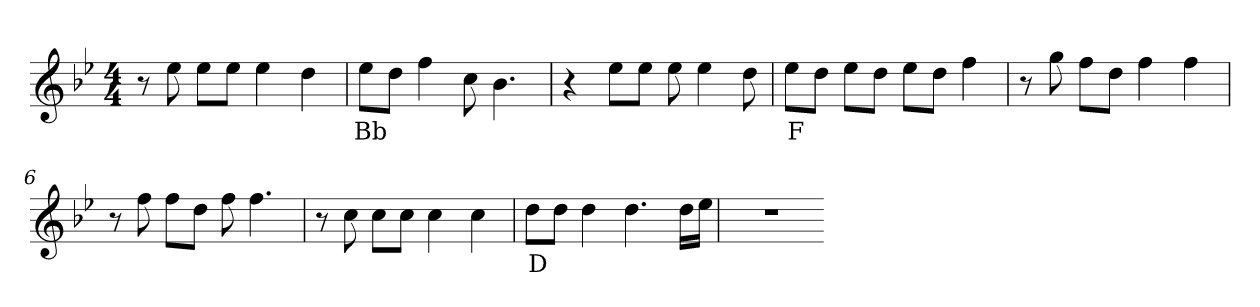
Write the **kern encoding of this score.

**kern	**text
*part1	*part1
*staff1	*staff1
*clefG2	*
*k[b-e-]	*
*M4/4	*
=1	=1
8r	.
8ee-	.
8ee-\L	.
8ee-\J	.
4ee-	.
4dd	.
=2	=2
8ee-\L	Bb
8dd\J	.
4ff	.
8cc	.
4.b-	.
=3	=3
4r	.
8ee-\L	.
8ee-\J	.
8ee-	.
4ee-	.
8dd	.
=4	=4
8ee-\L	F
8dd\J	.
8ee-\L	.
8dd\J	.
8ee-\L	.
8dd\J	.
4ff	.
=5	=5
8r	.
8gg	.
8ff\L	.
8dd\J	.
4ff	.
4ff	.
=6	=6
8r	.
8ff	.
8ff\L	.
8dd\J	.
8ff	.
4.ff	.
=7	=7
8r	.
8cc	.
8cc\L	.
8cc\J	.
4cc	.
4cc	.
=8	=8
8dd\L	D
8dd\J	.
4dd	.
4.dd	.
16dd\LL	.
16ee-\JJ	.
=9	=9
1r	.
=-	=-
*-	*-
